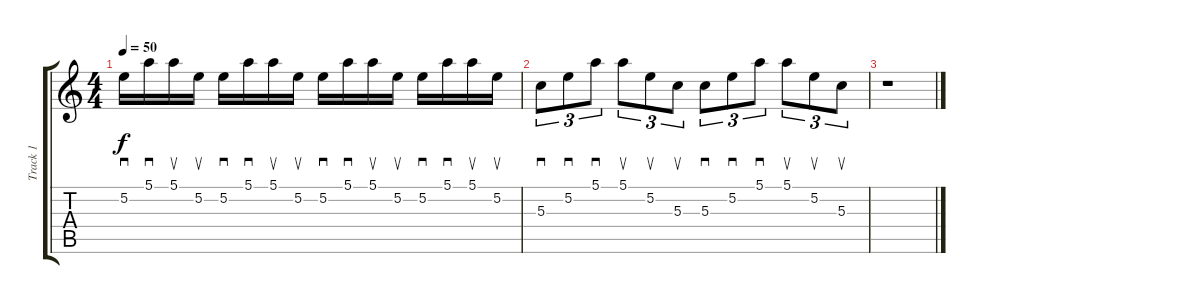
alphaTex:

\track ("Track 1" "Track 1") {instrument acousticguitarsteel}
\staff {score tabs}
\tuning (E4 B3 G3 D3 A2 E2) {hide}
\ts (4 4)
\tempo 50
\clef g2
\ks c
5.2.16{sd dy f instrument acousticguitarsteel} 5.1.16{sd} 5.1.16{su} 5.2.16{su} 5.2.16{sd} 5.1.16{sd} 5.1.16{su} 5.2.16{su} 5.2.16{sd} 5.1.16{sd} 5.1.16{su} 5.2.16{su} 5.2.16{sd} 5.1.16{sd} 5.1.16{su} 5.2.16{su} |
5.3.8{sd tu (3 2)} 5.2.8{sd tu (3 2)} 5.1.8{sd tu (3 2)} 5.1.8{su tu (3 2)} 5.2.8{su tu (3 2)} 5.3.8{su tu (3 2)} 5.3.8{sd tu (3 2)} 5.2.8{sd tu (3 2)} 5.1.8{sd tu (3 2)} 5.1.8{su tu (3 2)} 5.2.8{su tu (3 2)} 5.3.8{su tu (3 2)} |
r.1
